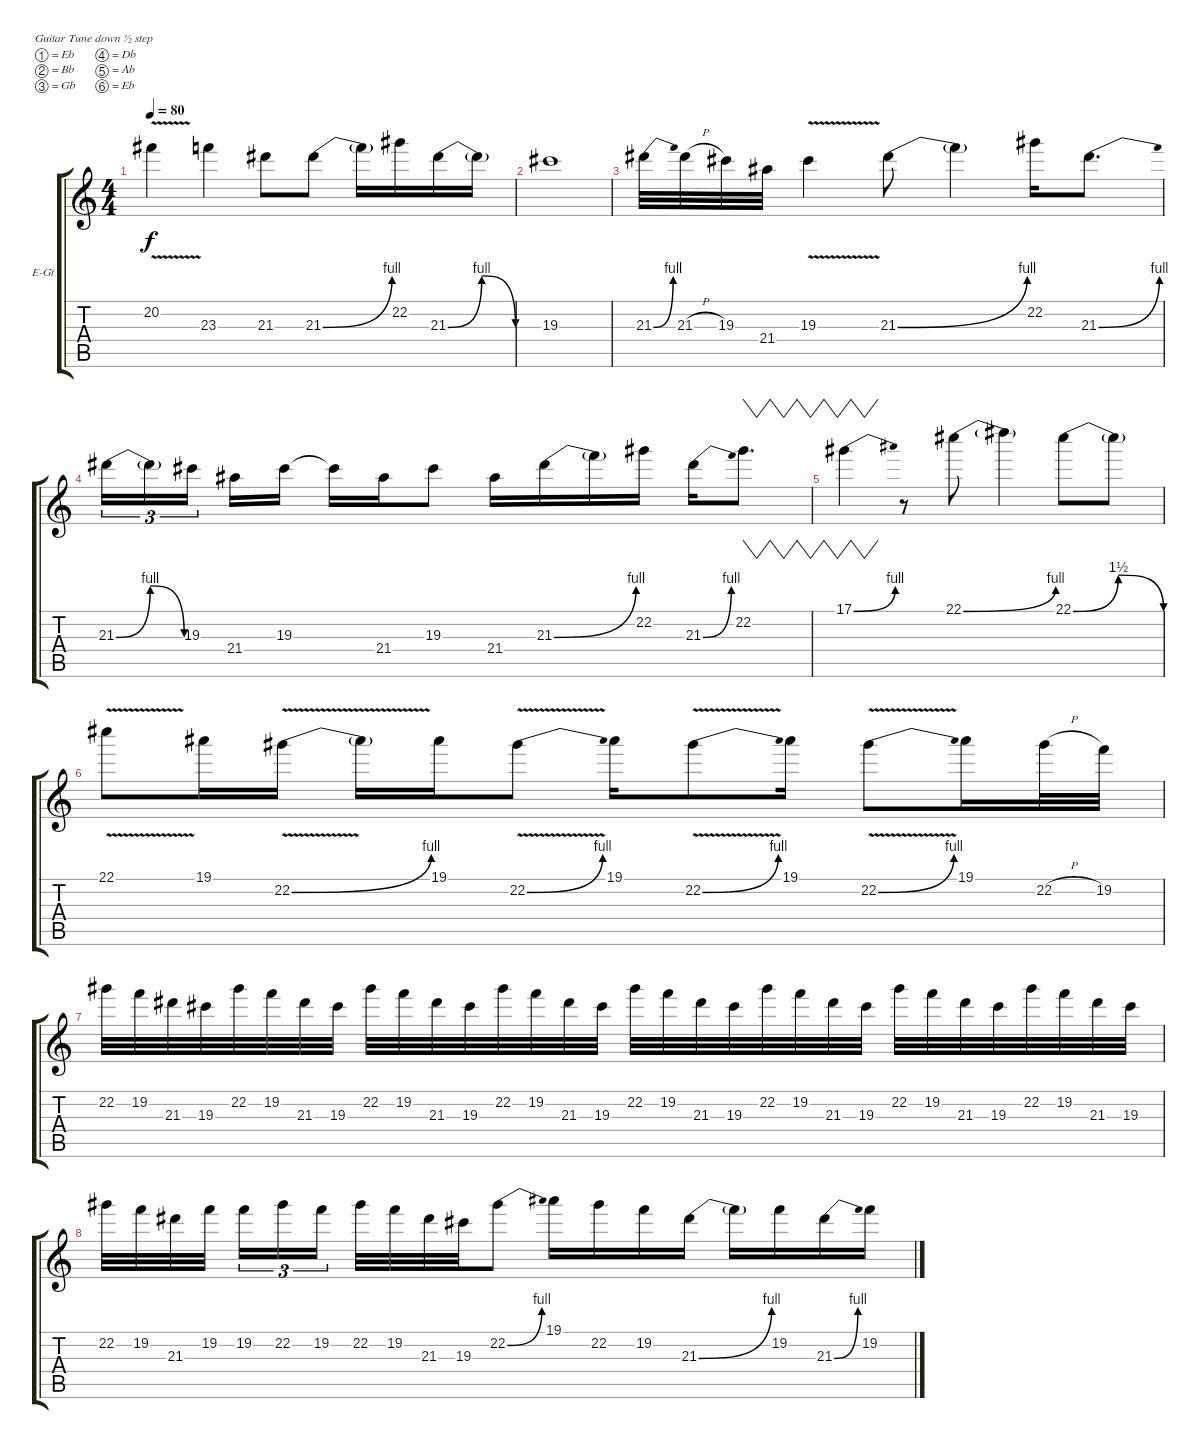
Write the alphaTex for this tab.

\bracketExtendMode groupsimilarinstruments
\firstSystemTrackNameOrientation horizontal
\otherSystemsTrackNameOrientation horizontal
\track ("Distortion Guitar" "E-Gt") {instrument acousticgrandpiano}
\staff {score tabs}
\tuning (Eb4 Bb3 Gb3 Db3 Ab2 Eb2)
\displaytranspose 12
\ts (4 4)
\tempo 80
\clef g2
\ks c
20.2{v}.4{dy f} 23.3.4 21.3.8 21.3{be (bend 0 0 60 4)}.8 21.3{t}.16 22.2.16 21.3{be (bendrelease 0 0 30 4 30 4 60 0)}.16 21.3{t}.16 |
19.3.1 |
21.3{be (bend 0 0 60 4)}.32 21.3{h}.32 19.3.32 21.4.32 19.3{v}.4 21.3{be (bend 0 0 60 4)}.8 21.3{t}.4 22.2.16 21.3{be (bend 0 0 60 4)}.8{d} |
21.3{be (bendrelease 0 0 30 4 30 4 60 0)}.16{tu (3 2)} 21.3{t}.16{tu (3 2)} 19.3.16{tu (3 2)} 21.4.16 19.3.16 19.3{t}.16 21.4.16 19.3.8 21.4.16 21.3{be (bend 0 0 60 4)}.16 21.3{t}.16 22.2.16 21.3{be (bend 0 0 60 4)}.16 22.2.8{vw d} |
17.1{be (bend 0 0 60 4)}.4{vw} r.8 22.1{be (bend 0 0 60 4)}.8 22.1{t}.4 22.1{be (bendrelease 0 0 30 6 30 6 60 0)}.8 22.1{t}.8 |
22.1{v}.8 19.1.16 22.2{be (bend 0 0 60 4) v}.16 22.2{t}.16 19.1.16 22.2{be (bend 0 0 60 4) v}.8 19.1.16 22.2{be (bend 0 0 60 4) v}.8 19.1.16 22.2{be (bend 0 0 60 4) v}.8 19.1.16 22.2{h}.32 19.2.32 |
22.2.32 19.2.32 21.3.32 19.3.32 22.2.32 19.2.32 21.3.32 19.3.32 22.2.32 19.2.32 21.3.32 19.3.32 22.2.32 19.2.32 21.3.32 19.3.32 22.2.32 19.2.32 21.3.32 19.3.32 22.2.32 19.2.32 21.3.32 19.3.32 22.2.32 19.2.32 21.3.32 19.3.32 22.2.32 19.2.32 21.3.32 19.3.32 |
22.2.32 19.2.32 21.3.32 19.2.32 19.2.16{tu (3 2)} 22.2.16{tu (3 2)} 19.2.16{tu (3 2)} 22.2.32 19.2.32 21.3.32 19.3.32 22.2{be (bend 0 0 60 4)}.8 19.1.16 22.2.16 19.2.16 21.3{be (bend 0 0 60 4)}.16 21.3{t}.16 19.2.16 21.3{be (bend 0 0 60 4)}.16 19.2.16
